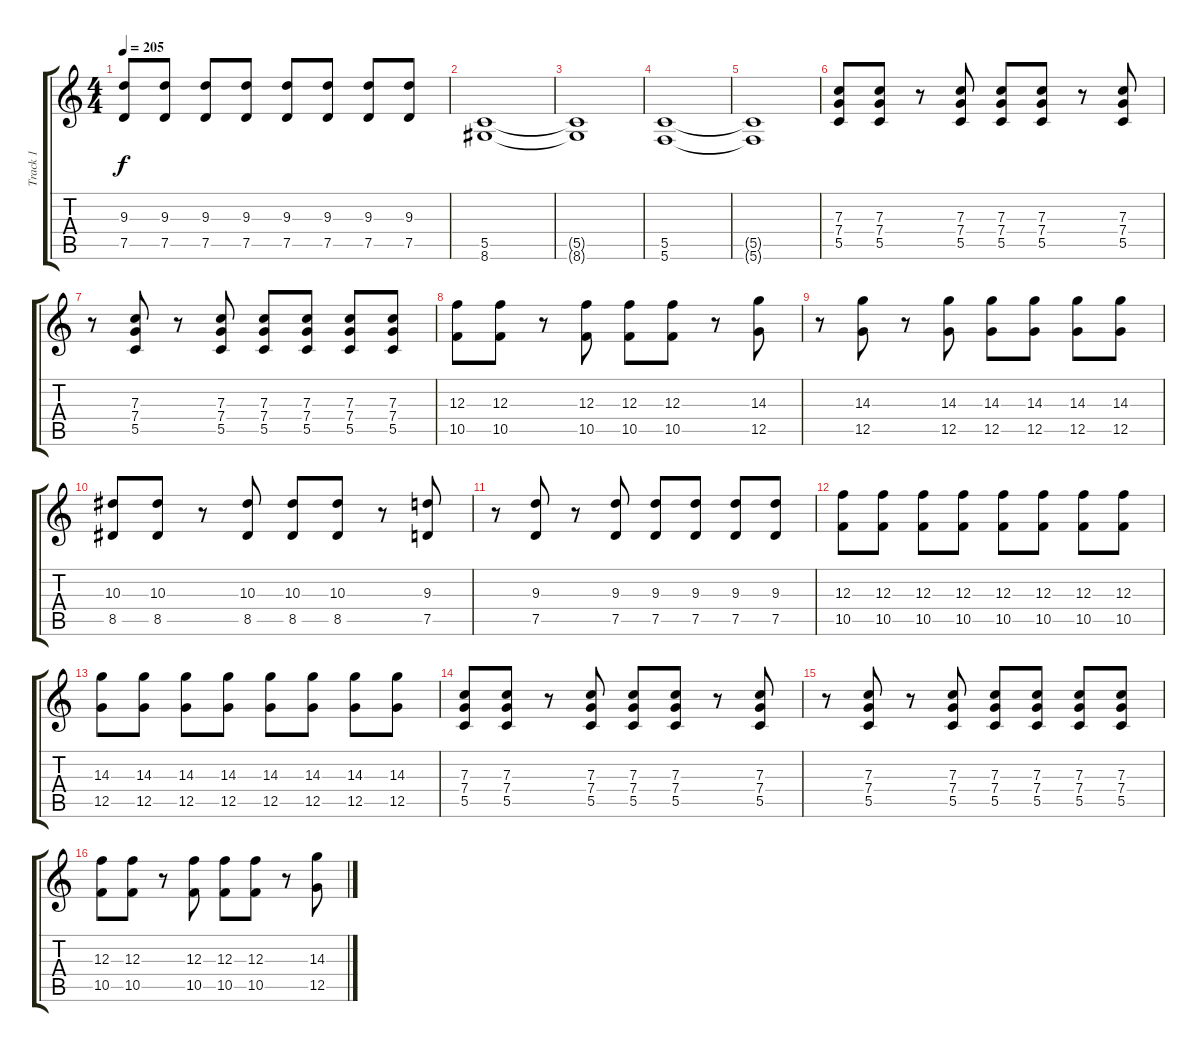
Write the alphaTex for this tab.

\track ("Track 1" "Track 1") {instrument distortionguitar}
\staff {score tabs}
\tuning (D4 A3 F3 C3 G2 C2) {hide}
\ts (4 4)
\tempo 205
\clef g2
\ks c
(9.3 7.5).8{dy f} (9.3 7.5).8 (9.3 7.5).8 (9.3 7.5).8 (9.3 7.5).8 (9.3 7.5).8 (9.3 7.5).8 (9.3 7.5).8 |
(5.5 8.6).1 |
(5.5{t} 8.6{t}).1 |
(5.5 5.6).1 |
(5.5{t} 5.6{t}).1 |
(7.3 7.4 5.5).8 (7.3 7.4 5.5).8 r.8 (7.3 7.4 5.5).8 (7.3 7.4 5.5).8 (7.3 7.4 5.5).8 r.8 (7.3 7.4 5.5).8 |
r.8 (7.3 7.4 5.5).8 r.8 (7.3 7.4 5.5).8 (7.3 7.4 5.5).8 (7.3 7.4 5.5).8 (7.3 7.4 5.5).8 (7.3 7.4 5.5).8 |
(12.3 10.5).8 (12.3 10.5).8 r.8 (12.3 10.5).8 (12.3 10.5).8 (12.3 10.5).8 r.8 (14.3 12.5).8 |
r.8 (14.3 12.5).8 r.8 (14.3 12.5).8 (14.3 12.5).8 (14.3 12.5).8 (14.3 12.5).8 (14.3 12.5).8 |
(10.3 8.5).8 (10.3 8.5).8 r.8 (10.3 8.5).8 (10.3 8.5).8 (10.3 8.5).8 r.8 (9.3 7.5).8 |
r.8 (9.3 7.5).8 r.8 (9.3 7.5).8 (9.3 7.5).8 (9.3 7.5).8 (9.3 7.5).8 (9.3 7.5).8 |
(12.3 10.5).8 (12.3 10.5).8 (12.3 10.5).8 (12.3 10.5).8 (12.3 10.5).8 (12.3 10.5).8 (12.3 10.5).8 (12.3 10.5).8 |
(14.3 12.5).8 (14.3 12.5).8 (14.3 12.5).8 (14.3 12.5).8 (14.3 12.5).8 (14.3 12.5).8 (14.3 12.5).8 (14.3 12.5).8 |
(7.3 7.4 5.5).8 (7.3 7.4 5.5).8 r.8 (7.3 7.4 5.5).8 (7.3 7.4 5.5).8 (7.3 7.4 5.5).8 r.8 (7.3 7.4 5.5).8 |
r.8 (7.3 7.4 5.5).8 r.8 (7.3 7.4 5.5).8 (7.3 7.4 5.5).8 (7.3 7.4 5.5).8 (7.3 7.4 5.5).8 (7.3 7.4 5.5).8 |
(12.3 10.5).8 (12.3 10.5).8 r.8 (12.3 10.5).8 (12.3 10.5).8 (12.3 10.5).8 r.8 (14.3 12.5).8
